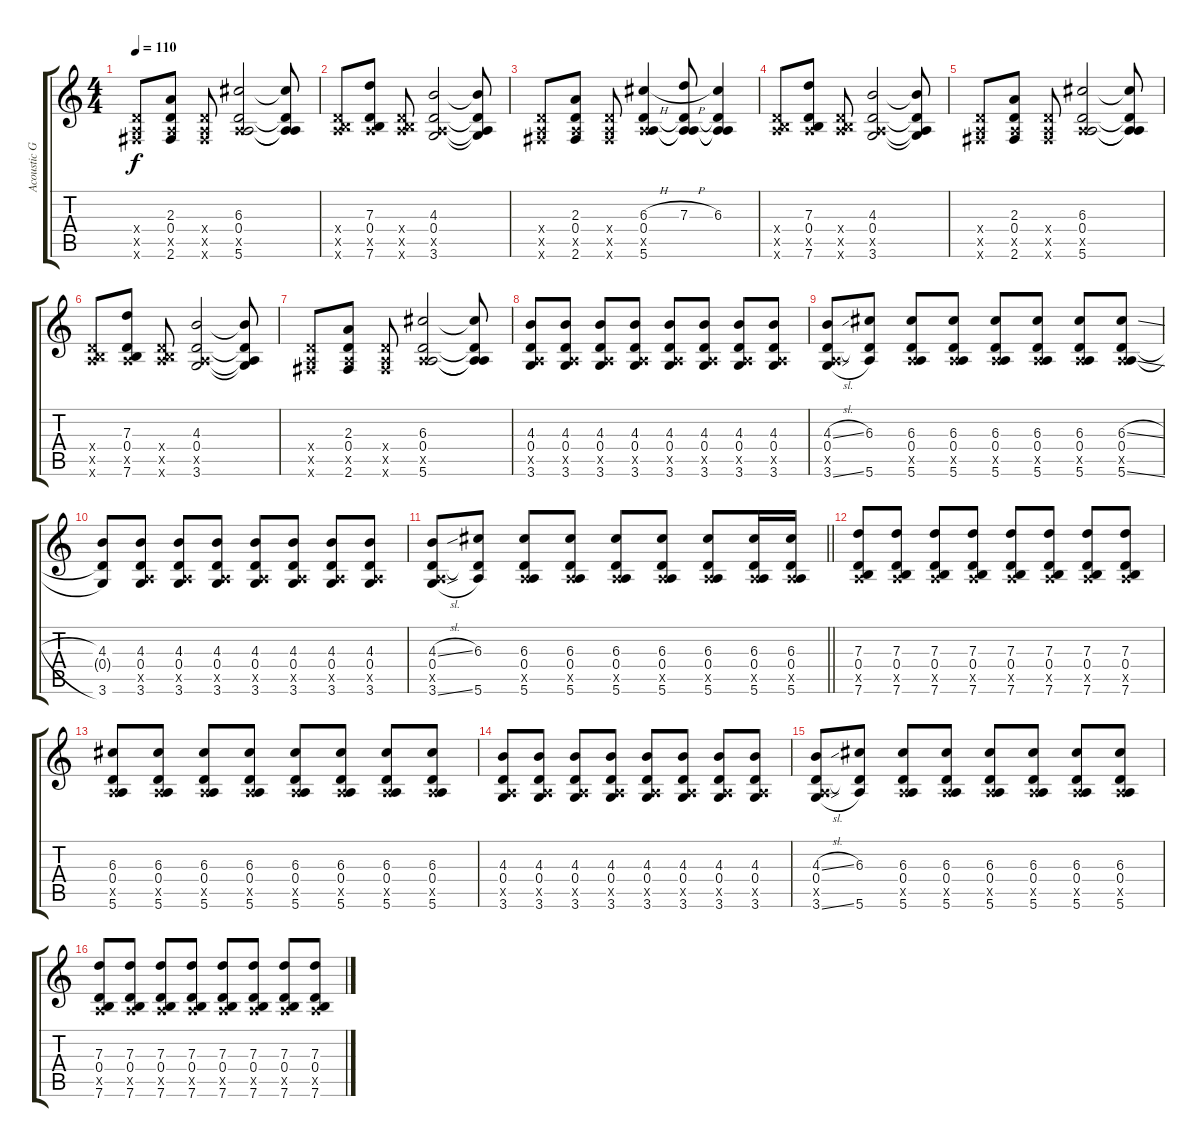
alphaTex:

\track ("Acoustic Guitar" "Acoustic G") {instrument acousticguitarsteel}
\staff {score tabs}
\tuning (E4 B3 G3 D3 A2 E2) {hide}
\ts (4 4)
\tempo 110
\clef g2
\ks c
(0.4{x} 0.5{x} 2.6{x}).8{dy f} (2.3 0.4 0.5{x} 2.6).8 (0.4{x} 0.5{x} 2.6{x}).8 (6.3 0.4 0.5{x} 5.6).2 (6.3{t} 0.4{t} 0.5{t} 5.6{t}).8 |
(0.4{x} 0.5{x} 7.6{x}).8 (7.3 0.4 0.5{x} 7.6).8 (0.4{x} 0.5{x} 7.6{x}).8 (4.3 0.4 0.5{x} 3.6).2 (4.3{t} 0.4{t} 0.5{t} 3.6{t}).8 |
(0.4{x} 0.5{x} 2.6{x}).8 (2.3 0.4 0.5{x} 2.6).8 (0.4{x} 0.5{x} 2.6{x}).8 (6.3{h} 0.4 0.5{x} 5.6).4 (7.3{h} 0.4{t} 0.5{t} 5.6{t}).8 (6.3 0.4{t} 0.5{t} 5.6{t}).4 |
(0.4{x} 0.5{x} 7.6{x}).8 (7.3 0.4 0.5{x} 7.6).8 (0.4{x} 0.5{x} 7.6{x}).8 (4.3 0.4 0.5{x} 3.6).2 (4.3{t} 0.4{t} 0.5{t} 3.6{t}).8 |
(0.4{x} 0.5{x} 2.6{x}).8 (2.3 0.4 0.5{x} 2.6).8 (0.4{x} 0.5{x} 2.6{x}).8 (6.3 0.4 0.5{x} 5.6).2 (6.3{t} 0.4{t} 0.5{t} 5.6{t}).8 |
(0.4{x} 0.5{x} 7.6{x}).8 (7.3 0.4 0.5{x} 7.6).8 (0.4{x} 0.5{x} 7.6{x}).8 (4.3 0.4 0.5{x} 3.6).2 (4.3{t} 0.4{t} 0.5{t} 3.6{t}).8 |
(0.4{x} 0.5{x} 2.6{x}).8 (2.3 0.4 0.5{x} 2.6).8 (0.4{x} 0.5{x} 2.6{x}).8 (6.3 0.4 0.5{x} 5.6).2 (6.3{t} 0.4{t} 0.5{t} 5.6{t}).8 |
(4.3 0.4 0.5{x} 3.6).8 (4.3 0.4 0.5{x} 3.6).8 (4.3 0.4 0.5{x} 3.6).8 (4.3 0.4 0.5{x} 3.6).8 (4.3 0.4 0.5{x} 3.6).8 (4.3 0.4 0.5{x} 3.6).8 (4.3 0.4 0.5{x} 3.6).8 (4.3 0.4 0.5{x} 3.6).8 |
(4.3{sl} 0.4 0.5{x} 3.6{sl}).8 (6.3 0.4{t} 5.6).8 (6.3 0.4 0.5{x} 5.6).8 (6.3 0.4 0.5{x} 5.6).8 (6.3 0.4 0.5{x} 5.6).8 (6.3 0.4 0.5{x} 5.6).8 (6.3 0.4 0.5{x} 5.6).8 (6.3{sl} 0.4 0.5{x} 5.6{sl}).8 |
(4.3 0.4{t} 3.6).8 (4.3 0.4 0.5{x} 3.6).8 (4.3 0.4 0.5{x} 3.6).8 (4.3 0.4 0.5{x} 3.6).8 (4.3 0.4 0.5{x} 3.6).8 (4.3 0.4 0.5{x} 3.6).8 (4.3 0.4 0.5{x} 3.6).8 (4.3 0.4 0.5{x} 3.6).8 |
\barLineRight lightlight
(4.3{sl} 0.4 0.5{x} 3.6{sl}).8 (6.3 0.4{t} 5.6).8 (6.3 0.4 0.5{x} 5.6).8 (6.3 0.4 0.5{x} 5.6).8 (6.3 0.4 0.5{x} 5.6).8 (6.3 0.4 0.5{x} 5.6).8 (6.3 0.4 0.5{x} 5.6).8 (6.3 0.4 0.5{x} 5.6).16 (6.3 0.4 0.5{x} 5.6).16 |
(7.3 0.4 0.5{x} 7.6).8 (7.3 0.4 0.5{x} 7.6).8 (7.3 0.4 0.5{x} 7.6).8 (7.3 0.4 0.5{x} 7.6).8 (7.3 0.4 0.5{x} 7.6).8 (7.3 0.4 0.5{x} 7.6).8 (7.3 0.4 0.5{x} 7.6).8 (7.3 0.4 0.5{x} 7.6).8 |
(6.3 0.4 0.5{x} 5.6).8 (6.3 0.4 0.5{x} 5.6).8 (6.3 0.4 0.5{x} 5.6).8 (6.3 0.4 0.5{x} 5.6).8 (6.3 0.4 0.5{x} 5.6).8 (6.3 0.4 0.5{x} 5.6).8 (6.3 0.4 0.5{x} 5.6).8 (6.3 0.4 0.5{x} 5.6).8 |
(4.3 0.4 0.5{x} 3.6).8 (4.3 0.4 0.5{x} 3.6).8 (4.3 0.4 0.5{x} 3.6).8 (4.3 0.4 0.5{x} 3.6).8 (4.3 0.4 0.5{x} 3.6).8 (4.3 0.4 0.5{x} 3.6).8 (4.3 0.4 0.5{x} 3.6).8 (4.3 0.4 0.5{x} 3.6).8 |
(4.3{sl} 0.4 0.5{x} 3.6{sl}).8 (6.3 0.4{t} 5.6).8 (6.3 0.4 0.5{x} 5.6).8 (6.3 0.4 0.5{x} 5.6).8 (6.3 0.4 0.5{x} 5.6).8 (6.3 0.4 0.5{x} 5.6).8 (6.3 0.4 0.5{x} 5.6).8 (6.3 0.4 0.5{x} 5.6).8 |
(7.3 0.4 0.5{x} 7.6).8 (7.3 0.4 0.5{x} 7.6).8 (7.3 0.4 0.5{x} 7.6).8 (7.3 0.4 0.5{x} 7.6).8 (7.3 0.4 0.5{x} 7.6).8 (7.3 0.4 0.5{x} 7.6).8 (7.3 0.4 0.5{x} 7.6).8 (7.3 0.4 0.5{x} 7.6).8
